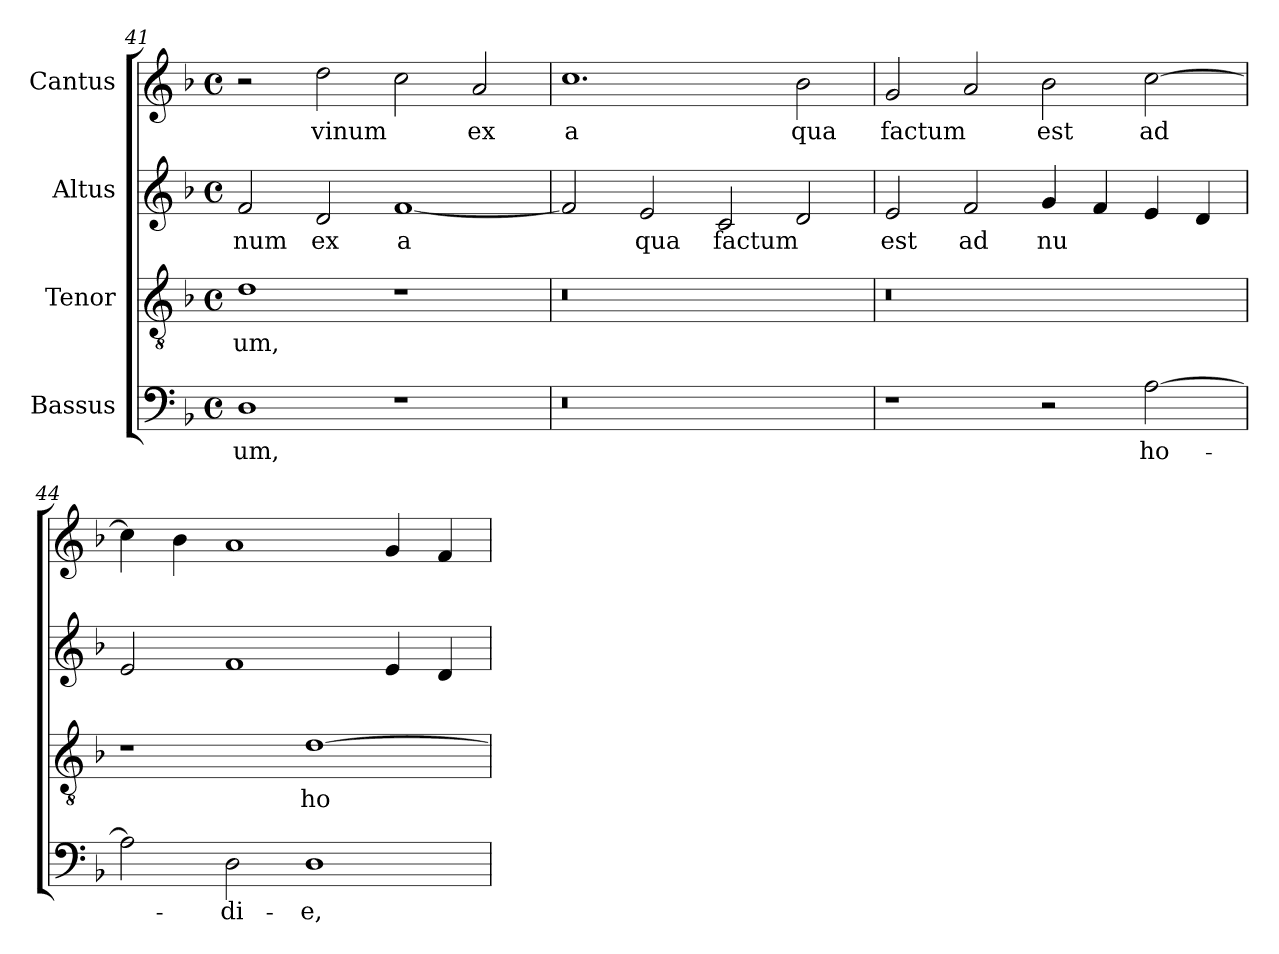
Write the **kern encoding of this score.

**kern	**text	**kern	**text	**kern	**text	**kern	**text
*part4	*part4	*part3	*part3	*part2	*part2	*part1	*part1
*staff4	*staff4	*staff3	*staff3	*staff2	*staff2	*staff1	*staff1
*I"Bassus	*	*I"Tenor	*	*I"Altus	*	*I"Cantus	*
!!LO:LB:g=z
*clefF4	*	*clefGv2	*	*clefG2	*	*clefG2	*
*k[b-]	*	*k[b-]	*	*k[b-]	*	*k[b-]	*
*F:	*	*F:	*	*F:	*	*F:	*
*M4/4	*	*M4/4	*	*M4/4	*	*M4/4	*
*met(c)	*	*met(c)	*	*met(c)	*	*met(c)	*
=41	=41	=41	=41	=41	=41	=41	=41
!	!LO:LY:b:cj	!	!LO:LY:b:cj	!	!LO:LY:b:cj	!	!
1D	-um,	1d	um,	2f/	num	2r	.
!	!	!	!	!	!LO:LY:b:cj	!	!LO:LY:b
.	.	.	.	2d/	ex	2dd\	vinum
!	!	!	!	!	!LO:LY:b:rj	!	!
1r	.	1r	.	[<1f	a	2cc\	.
!	!	!	!	!	!	!	!LO:LY:b:cj
.	.	.	.	.	.	2a/	ex
=42	=42	=42	=42	=42	=42	=42	=42
!	!	!	!	!	!	!	!LO:LY:b:cj
0r	.	0r	.	2f/]	.	1.cc	a
!	!	!	!	!	!LO:LY:b:cj	!	!
.	.	.	.	2e/	qua	.	.
!	!	!	!	!	!LO:LY:b	!	!
.	.	.	.	2c/	factum	.	.
!	!	!	!	!	!	!	!LO:LY:b:cj
.	.	.	.	2d/	.	2b-\	qua
=43	=43	=43	=43	=43	=43	=43	=43
!	!	!	!	!	!LO:LY:b:cj	!	!LO:LY:b
1r	.	0r	.	2e/	est	2g/	factum
!	!	!	!	!	!LO:LY:b:cj	!	!
.	.	.	.	2f/	ad	2a/	.
!	!	!	!	!	!LO:LY:b	!	!LO:LY:b:cj
2r	.	.	.	4g/	nu	2b-\	est
.	.	.	.	4f/	.	.	.
!	!LO:LY:b:cj	!	!	!	!	!	!LO:LY:b:cj
[>2A\	ho-	.	.	4e/	.	[>2cc\	ad
.	.	.	.	4d/	.	.	.
=44	=44	=44	=44	=44	=44	=44	=44
2A\]	.	1r	.	2e/	.	4cc\]	.
.	.	.	.	.	.	4b-\	.
!	!LO:LY:b:cj	!	!	!	!	!	!
2D\	-di-	.	.	1f	.	1a	.
!	!LO:LY:b:cj	!	!LO:LY:b:cj	!	!	!	!
1D	-e,	[>1d	ho-	.	.	.	.
.	.	.	.	4e/	.	4g/	.
.	.	.	.	4d/	.	4f/	.
=	=	=	=	=	=	=	=
*-	*-	*-	*-	*-	*-	*-	*-
